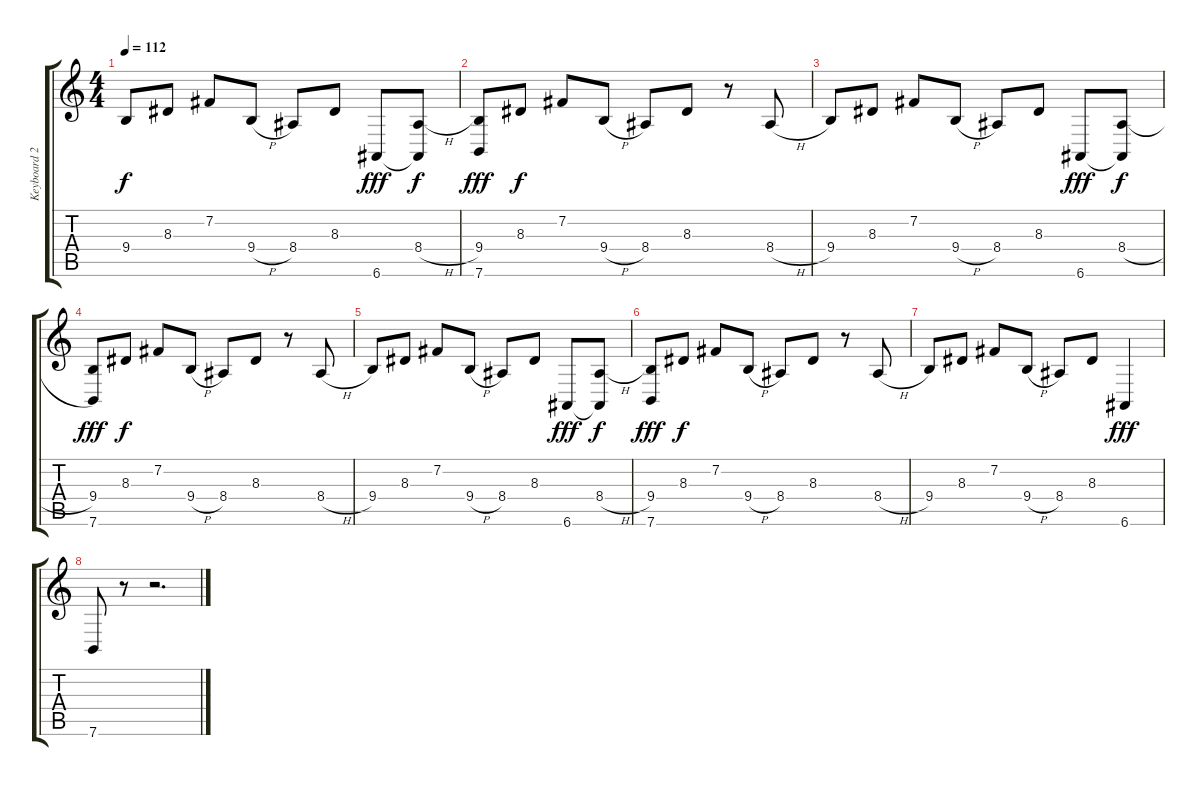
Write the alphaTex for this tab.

\track ("Keyboard 2" "Keyboard 2") {instrument pad3polysynth}
\staff {score tabs}
\tuning (E4 B3 G3 D3 A2 E2) {hide}
\ts (4 4)
\tempo 112
\clef g2
\ks c
9.4.8{dy f} 8.3.8 7.2.8 9.4{h}.8 8.4.8 8.3.8 6.6.8{dy fff} (8.4{h} 6.6{t}).8{dy f} |
(9.4 7.6).8{dy fff} 8.3.8{dy f} 7.2.8 9.4{h}.8 8.4.8 8.3.8 r.8 8.4{h}.8 |
9.4.8 8.3.8 7.2.8 9.4{h}.8 8.4.8 8.3.8 6.6.8{dy fff} (8.4{h} 6.6{t}).8{dy f} |
(9.4 7.6).8{dy fff} 8.3.8{dy f} 7.2.8 9.4{h}.8 8.4.8 8.3.8 r.8 8.4{h}.8 |
9.4.8 8.3.8 7.2.8 9.4{h}.8 8.4.8 8.3.8 6.6.8{dy fff} (8.4{h} 6.6{t}).8{dy f} |
(9.4 7.6).8{dy fff} 8.3.8{dy f} 7.2.8 9.4{h}.8 8.4.8 8.3.8 r.8 8.4{h}.8 |
9.4.8 8.3.8 7.2.8 9.4{h}.8 8.4.8 8.3.8 6.6.4{dy fff} |
7.6.8 r.8 r.2{d}
